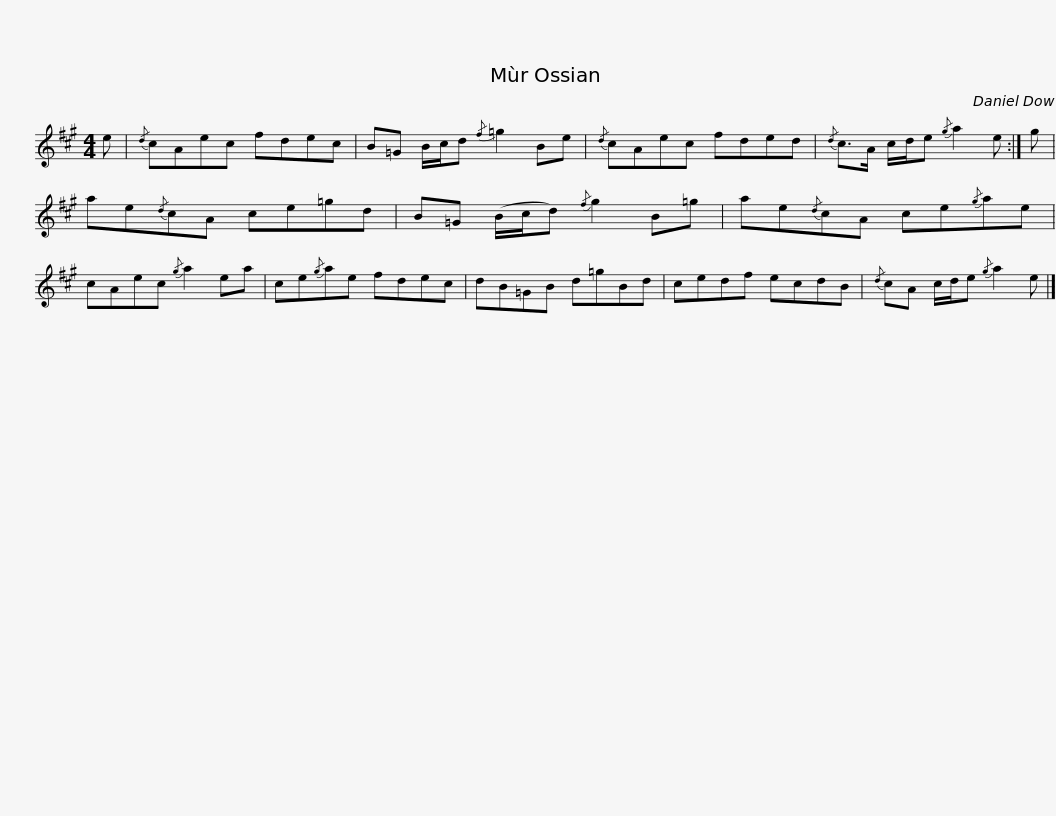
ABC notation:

X:1
L:1/8
M:4/4
I:linebreak $
K:A
V:1 treble
V:1
 e |{/d} cAec fdec | B=G B/c/d{/f} =g2 Be |{/d} cAec fded |{/d} c>A c/d/e{/g} a2 e :| %5
 g |$ ae{/d}cA ce=gd | B=G (B/c/d){/f} g2 B=g | ae{/d}cA ce{/g}ae | cAec{/g} a2 ea |$ %10
 ce{/g}ae fdec | dB=GB d=gBd | cedf ecdB |{/d} cA c/d/e{/g} a2 e |] %14
